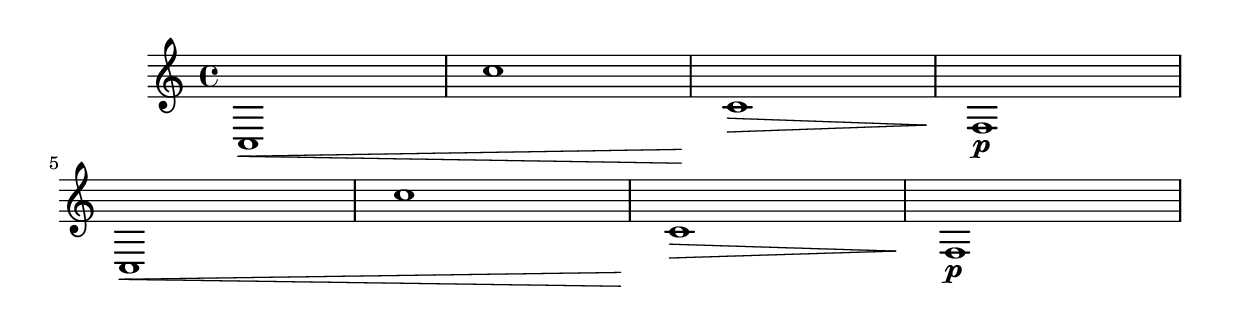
\version "2.16.0"

\header {
  texidoc = "@code{\\breakDynamicSpan} work whether it is placed together 
with the start or the end of a spanner.  Both lines should be identical.
"
}

\relative c {
  c1\< c''
  % break directly before and after \> :
  c,1\breakDynamicSpan\>\breakDynamicSpan 
  f,1\p \break

  c1\<\breakDynamicSpan c''
  c,1\>
  f,1\breakDynamicSpan\p
}
